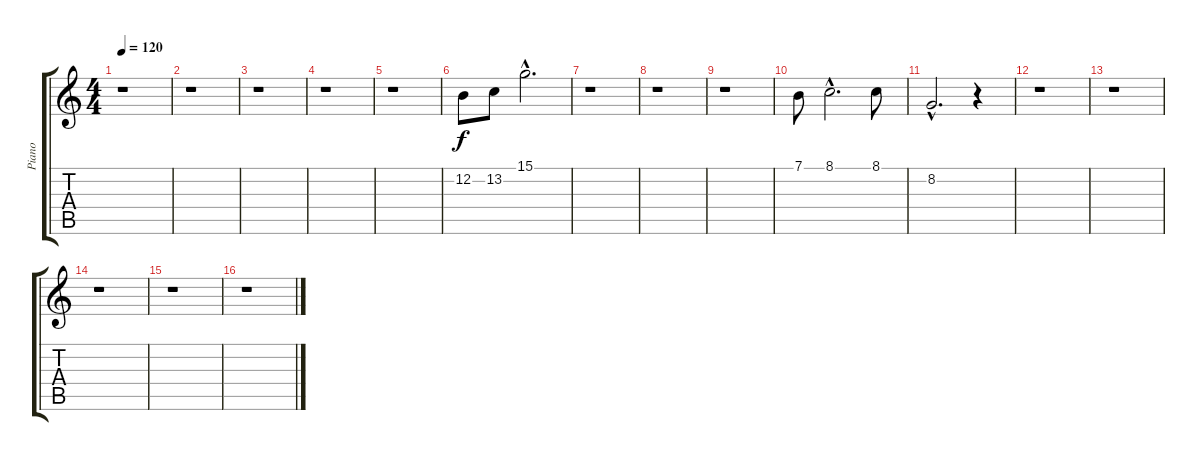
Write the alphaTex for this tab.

\track ("Piano" "Piano") {instrument acousticgrandpiano}
\staff {score tabs}
\tuning (E4 B3 G3 D3 A2 E2) {hide}
\ts (4 4)
\tempo 120
\clef g2
\ks c
r.1{dy f} |
r.1 |
r.1 |
r.1 |
r.1 |
12.2.8 13.2.8 15.1{hac}.2{d} |
r.1 |
r.1 |
r.1 |
7.1.8 8.1{hac}.2{d} 8.1.8 |
8.2{hac}.2{d} r.4 |
r.1 |
r.1 |
r.1 |
r.1 |
r.1
